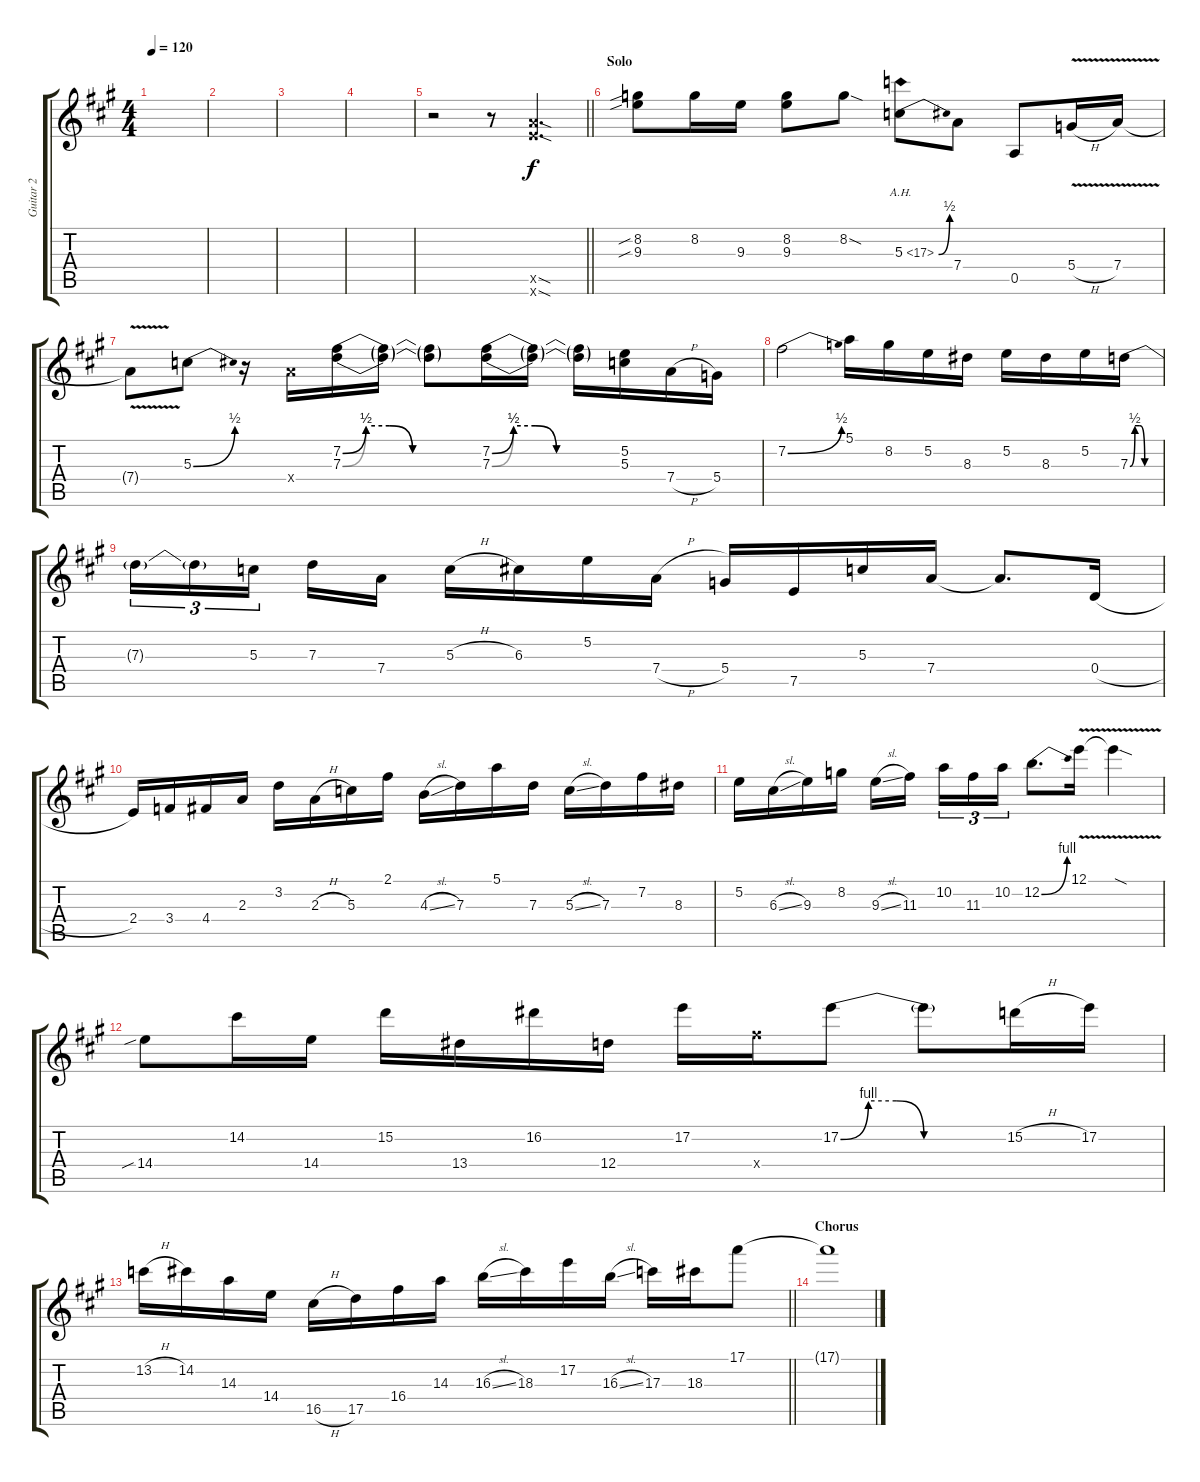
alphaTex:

\track ("Guitar 2" "Guitar 2") {instrument distortionguitar}
\staff {score tabs}
\tuning (E4 B3 G3 D3 A2 E2) {hide}
\ts (4 4)
\tempo 120
\clef g2
\ks a
|
|
|
|
\barLineRight lightlight
r.2 r.8 (12.5{sod x} 12.6{sod x}).4{d} |
\section ("" "Solo")
(8.2{sib} 9.3{sib}).8 8.2.16 9.3.16 (8.2 9.3).8 8.2{sod}.8 5.3{be (bend 0 0 60 2) ah 12}.8 7.4.8 0.5.8 5.4{v h}.16 7.4{v}.16 |
7.4{t}.8 5.3{be (bend 0 0 60 2)}.8 r.16 7.4{x}.16 (7.2{be (custom 0 0 10 2 20 2 30 0 60 0)} 7.3{be (custom 0 0 10 2 20 2 30 0 60 0)}).16 (7.2{t} 7.3{t}).16 (7.2{t} 7.3{t}).8 (7.2{be (custom 0 0 10 2 20 2 30 0 60 0)} 7.3{be (custom 0 0 10 2 20 2 30 0 60 0)}).16 (7.2{t} 7.3{t}).16 (7.2{t} 7.3{t}).16 (5.2 5.3).16 7.4{h}.16 5.4.16 |
7.2{be (bend 0 0 60 2)}.2 5.1.16 8.2.16 5.2.16 8.3.16 5.2.16 8.3.16 5.2.16 7.3{be (custom 0 0 10 2 20 2 30 0 60 0)}.16 |
7.3{t}.16{tu (3 2)} 7.3{t}.16{tu (3 2)} 5.3.16{tu (3 2) beam splitsecondary} 7.3.16 7.4.16 5.3{h}.16 6.3.16 5.2.16 7.4{h}.16 5.4.16 7.5.16 5.3.16 7.4.16 7.4{t}.8{d} 0.4{h}.16 |
2.4.16 3.4.16 4.4.16 2.3.16 3.2.16 2.3{h}.16 5.3.16 2.1.16 4.3{sl}.16 7.3.16 5.1.16 7.3.16 5.3{sl}.16 7.3.16 7.2.16 8.3.16 |
5.2.16 6.3{sl}.16 9.3.16 8.2.16 9.3{sl}.16 11.3.16{beam splitsecondary} 10.2.16{tu (3 2)} 11.3.16{tu (3 2)} 10.2.16{tu (3 2)} 12.2{be (bend 0 0 60 4)}.8{d} 12.1{v}.16 12.1{sod t}.4 |
14.4{sib}.8 14.2.16 14.4.16 15.2.16 13.4.16 16.2.16 12.4.16 17.2.16 16.4{x}.16 17.2{be (custom 0 0 10 4 20 4 30 0 60 0)}.8 17.2{t}.8 15.2{h}.16 17.2.16 |
\barLineRight lightlight
13.2{h}.16 14.2.16 14.3.16 14.4.16 16.5{h}.16 17.5.16 16.4.16 14.3.16 16.3{sl}.16 18.3.16 17.2.16 16.3{sl}.16 17.3.16 18.3.16 17.1.8 |
\section ("" "Chorus")
17.1{t}.1
